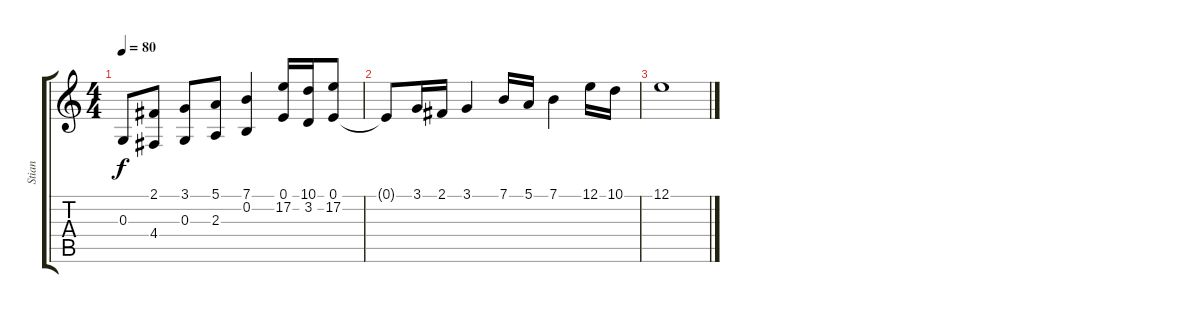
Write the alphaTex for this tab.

\track ("Stian" "Stian") {instrument acousticgrandpiano}
\staff {score tabs}
\tuning (E4 B3 G3 D3 A2 E2) {hide}
\ts (4 4)
\tempo 80
\clef g2
\ks c
0.3{t}.8{dy f} (2.1 4.4).8 (3.1 0.3).8 (5.1 2.3).8 (7.1 0.2).4 (0.1 17.2).16 (10.1 3.2).16 (0.1 17.2).8 |
0.1{t}.8 3.1.16 2.1.16 3.1.4 7.1.16 5.1.16 7.1.4 12.1.16 10.1.16 |
12.1.1
